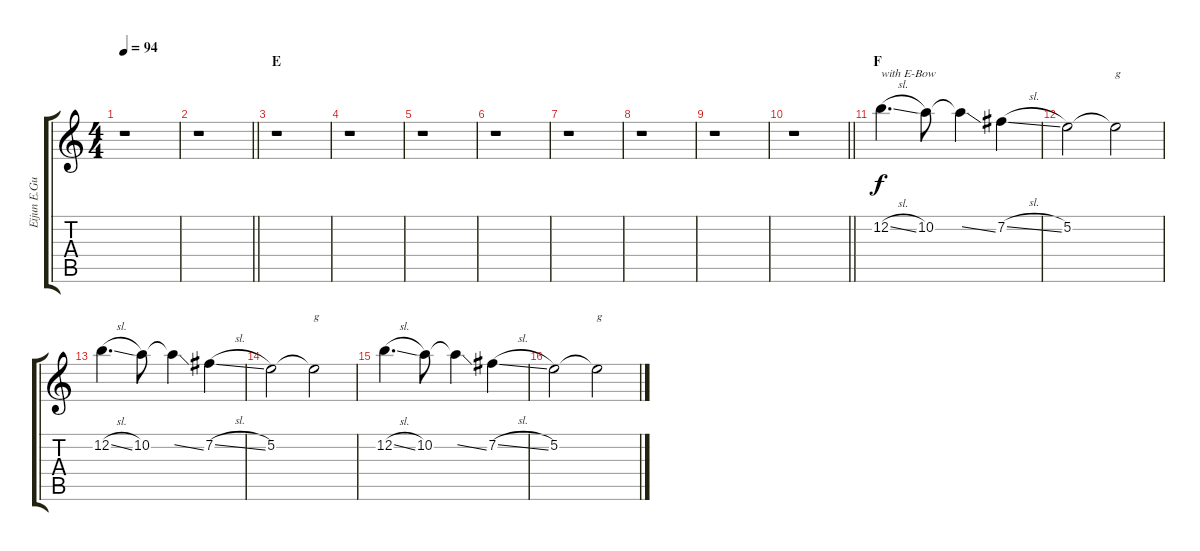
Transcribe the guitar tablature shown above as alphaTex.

\track ("Eijun E.Guitar III" "Eijun E.Gu") {instrument overdrivenguitar}
\staff {score tabs}
\tuning (E4 B3 G3 D3 A2 E2) {hide}
\ts (4 4)
\tempo 94
\clef g2
\ks c
r.1{dy f} |
\barLineRight lightlight
r.1 |
\section ("" "E")
r.1 |
r.1 |
r.1 |
r.1 |
r.1 |
r.1 |
r.1 |
\barLineRight lightlight
r.1 |
\section ("" "F")
12.2{sl}.4{d txt "with E-Bow"} 10.2.8 10.2{ss t}.4 7.2{sl}.4 |
5.2.2 5.2{t}.2{txt "g"} |
12.2{sl}.4{d} 10.2.8 10.2{ss t}.4 7.2{sl}.4 |
5.2.2 5.2{t}.2{txt "g"} |
12.2{sl}.4{d} 10.2.8 10.2{ss t}.4 7.2{sl}.4 |
5.2.2 5.2{t}.2{txt "g"}
